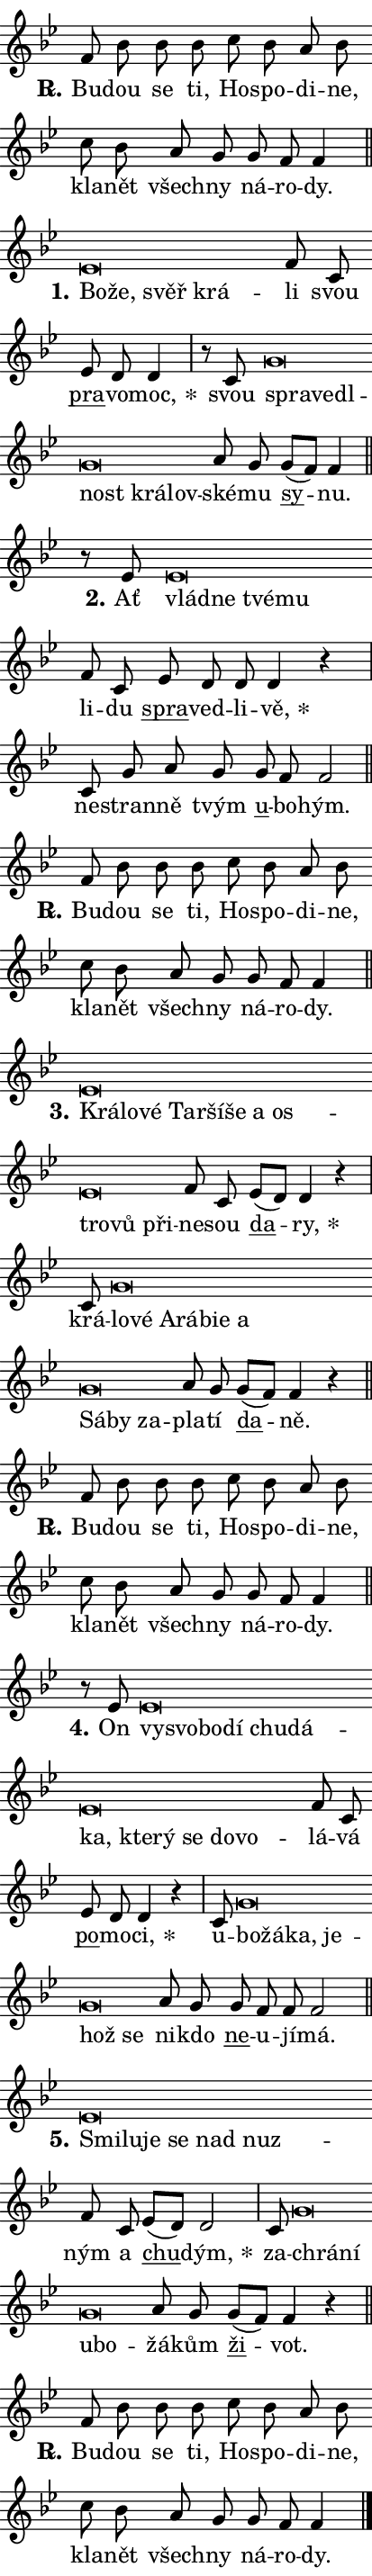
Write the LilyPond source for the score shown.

\version "2.22.1"
\header { tagline = "" }
\paper {
  indent = 0\cm
  top-margin = 0\cm
  right-margin = 0\cm
  bottom-margin = 0\cm
  left-margin = 0\cm
  paper-width = 7\cm
  page-breaking = #ly:one-page-breaking
  system-system-spacing.basic-distance = #11
  score-system-spacing.basic-distance = #11
  ragged-last = ##f
}


%% Author: Thomas Morley
%% https://lists.gnu.org/archive/html/lilypond-user/2020-05/msg00002.html
#(define (line-position grob)
"Returns position of @var[grob} in current system:
   @code{'start}, if at first time-step
   @code{'end}, if at last time-step
   @code{'middle} otherwise
"
  (let* ((col (ly:item-get-column grob))
         (ln (ly:grob-object col 'left-neighbor))
         (rn (ly:grob-object col 'right-neighbor))
         (col-to-check-left (if (ly:grob? ln) ln col))
         (col-to-check-right (if (ly:grob? rn) rn col))
         (break-dir-left
           (and
             (ly:grob-property col-to-check-left 'non-musical #f)
             (ly:item-break-dir col-to-check-left)))
         (break-dir-right
           (and
             (ly:grob-property col-to-check-right 'non-musical #f)
             (ly:item-break-dir col-to-check-right))))
        (cond ((eqv? 1 break-dir-left) 'start)
              ((eqv? -1 break-dir-right) 'end)
              (else 'middle))))

#(define (tranparent-at-line-position vctor)
  (lambda (grob)
  "Relying on @code{line-position} select the relevant enry from @var{vctor}.
Used to determine transparency,"
    (case (line-position grob)
      ((end) (not (vector-ref vctor 0)))
      ((middle) (not (vector-ref vctor 1)))
      ((start) (not (vector-ref vctor 2))))))

noteHeadBreakVisibility =
#(define-music-function (break-visibility)(vector?)
"Makes @code{NoteHead}s transparent relying on @var{break-visibility}"
#{
  \override NoteHead.transparent =
    #(tranparent-at-line-position break-visibility)
#})

#(define delete-ledgers-for-transparent-note-heads
  (lambda (grob)
    "Reads whether a @code{NoteHead} is transparent.
If so this @code{NoteHead} is removed from @code{'note-heads} from
@var{grob}, which is supposed to be @code{LedgerLineSpanner}.
As a result ledgers are not printed for this @code{NoteHead}"
    (let* ((nhds-array (ly:grob-object grob 'note-heads))
           (nhds-list
             (if (ly:grob-array? nhds-array)
                 (ly:grob-array->list nhds-array)
                 '()))
           ;; Relies on the transparent-property being done before
           ;; Staff.LedgerLineSpanner.after-line-breaking is executed.
           ;; This is fragile ...
           (to-keep
             (remove
               (lambda (nhd)
                 (ly:grob-property nhd 'transparent #f))
               nhds-list)))
      ;; TODO find a better method to iterate over grob-arrays, similiar
      ;; to filter/remove etc for lists
      ;; For now rebuilt from scratch
      (set! (ly:grob-object grob 'note-heads)  '())
      (for-each
        (lambda (nhd)
          (ly:pointer-group-interface::add-grob grob 'note-heads nhd))
        to-keep))))

hideNotes = {
  \noteHeadBreakVisibility #begin-of-line-visible
}
unHideNotes = {
  \noteHeadBreakVisibility #all-visible
}

% work-around for resetting accidentals
% https://lilypond.org/doc/v2.23/Documentation/notation/displaying-rhythms#unmetered-music
cadenzaMeasure = {
  \cadenzaOff
  \partial 1024 s1024
  \cadenzaOn
}

#(define-markup-command (accent layout props text) (markup?)
  "Underline accented syllable"
  (interpret-markup layout props
    #{\markup \override #'(offset . 4.3) \underline { #text }#}))

responsum = \markup \concat {
  "R" \hspace #-1.05 \path #0.1 #'((moveto 0 0.07) (lineto 0.9 0.8)) \hspace #0.05 "."
}

\layout {
    \context {
        \Staff
        \remove "Time_signature_engraver"
        \override LedgerLineSpanner.after-line-breaking = #delete-ledgers-for-transparent-note-heads
    }
    \context {
        \Voice {
            \override NoteHead.output-attributes = #'((class . "notehead"))
            \override Hairpin.height = #0.55
        }
    }
    \context {
        \Lyrics {
            \override StanzaNumber.output-attributes = #'((class . "stanzanumber"))
            \override LyricSpace.minimum-distance = #0.9
            \override LyricText.font-name = #"TeX Gyre Schola"
            \override LyricText.font-size = 1
            \override StanzaNumber.font-name = #"TeX Gyre Schola Bold"
            \override StanzaNumber.font-size = 1
        }
    }
}

% magnetic-lyrics.ily
%
%   written by
%     Jean Abou Samra <jean@abou-samra.fr>
%     Werner Lemberg <wl@gnu.org>
%
%   adapted by
%     Jiri Hon <jiri.hon@gmail.com>
%
% Version 2022-Apr-15

% https://www.mail-archive.com/lilypond-user@gnu.org/msg149350.html

#(define (Left_hyphen_pointer_engraver context)
   "Collect syllable-hyphen-syllable occurrences in lyrics and store
them in properties.  This engraver only looks to the left.  For
example, if the lyrics input is @code{foo -- bar}, it does the
following.

@itemize @bullet
@item
Set the @code{text} property of the @code{LyricHyphen} grob between
@q{foo} and @q{bar} to @code{foo}.

@item
Set the @code{left-hyphen} property of the @code{LyricText} grob with
text @q{foo} to the @code{LyricHyphen} grob between @q{foo} and
@q{bar}.
@end itemize

Use this auxiliary engraver in combination with the
@code{lyric-@/text::@/apply-@/magnetic-@/offset!} hook."
   (let ((hyphen #f)
         (text #f))
     (make-engraver
      (acknowledgers
       ((lyric-syllable-interface engraver grob source-engraver)
        (set! text grob)))
      (end-acknowledgers
       ((lyric-hyphen-interface engraver grob source-engraver)
        ;(when (not (grob::has-interface grob 'lyric-space-interface))
          (set! hyphen grob)));)
      ((stop-translation-timestep engraver)
       (when (and text hyphen)
         (ly:grob-set-object! text 'left-hyphen hyphen))
       (set! text #f)
       (set! hyphen #f)))))

#(define (lyric-text::apply-magnetic-offset! grob)
   "If the space between two syllables is less than the value in
property @code{LyricText@/.details@/.squash-threshold}, move the right
syllable to the left so that it gets concatenated with the left
syllable.

Use this function as a hook for
@code{LyricText@/.after-@/line-@/breaking} if the
@code{Left_@/hyphen_@/pointer_@/engraver} is active."
   (let ((hyphen (ly:grob-object grob 'left-hyphen #f)))
     (when hyphen
       (let ((left-text (ly:spanner-bound hyphen LEFT)))
         (when (grob::has-interface left-text 'lyric-syllable-interface)
           (let* ((common (ly:grob-common-refpoint grob left-text X))
                  (this-x-ext (ly:grob-extent grob common X))
                  (left-x-ext
                   (begin
                     ;; Trigger magnetism for left-text.
                     (ly:grob-property left-text 'after-line-breaking)
                     (ly:grob-extent left-text common X)))
                  ;; `delta` is the gap width between two syllables.
                  (delta (- (interval-start this-x-ext)
                            (interval-end left-x-ext)))
                  (details (ly:grob-property grob 'details))
                  (threshold (assoc-get 'squash-threshold details 0.2)))
             (when (< delta threshold)
               (let* (;; We have to manipulate the input text so that
                      ;; ligatures crossing syllable boundaries are not
                      ;; disabled.  For languages based on the Latin
                      ;; script this is essentially a beautification.
                      ;; However, for non-Western scripts it can be a
                      ;; necessity.
                      (lt (ly:grob-property left-text 'text))
                      (rt (ly:grob-property grob 'text))
                      (is-space (grob::has-interface hyphen 'lyric-space-interface))
                      (space (if is-space " " ""))
                      (space-markup (grob-interpret-markup grob " "))
                      (space-size (interval-length (ly:stencil-extent space-markup X)))
                      (extra-delta (if is-space space-size 0))
                      ;; Append new syllable.
                      (ltrt-space (if (and (string? lt) (string? rt))
                                (string-append lt space rt)
                                (make-concat-markup (list lt space rt))))
                      ;; Right-align `ltrt` to the right side.
                      (ltrt-space-markup (grob-interpret-markup
                               grob
                               (make-translate-markup
                                (cons (interval-length this-x-ext) 0)
                                (make-right-align-markup ltrt-space)))))
                 (begin
                   ;; Don't print `left-text`.
                   (ly:grob-set-property! left-text 'stencil #f)
                   ;; Set text and stencil (which holds all collected
                   ;; syllables so far) and shift it to the left.
                   (ly:grob-set-property! grob 'text ltrt-space)
                   (ly:grob-set-property! grob 'stencil ltrt-space-markup)
                   (ly:grob-translate-axis! grob (- (- delta extra-delta)) X))))))))))


#(define (lyric-hyphen::displace-bounds-first grob)
   ;; Make very sure this callback isn't triggered too early.
   (let ((left (ly:spanner-bound grob LEFT))
         (right (ly:spanner-bound grob RIGHT)))
     (ly:grob-property left 'after-line-breaking)
     (ly:grob-property right 'after-line-breaking)
     (ly:lyric-hyphen::print grob)))

squashThreshold = #0.4

\layout {
  \context {
    \Lyrics
    \consists #Left_hyphen_pointer_engraver
    \override LyricText.after-line-breaking =
      #lyric-text::apply-magnetic-offset!
    \override LyricHyphen.stencil = #lyric-hyphen::displace-bounds-first
    \override LyricText.details.squash-threshold = \squashThreshold
    \override LyricHyphen.minimum-distance = 0
    \override LyricHyphen.minimum-length = \squashThreshold
  }
}

squash = \override LyricText.details.squash-threshold = 9999
unSquash = \override LyricText.details.squash-threshold = \squashThreshold

left = \override LyricText.self-alignment-X = #LEFT
unLeft = \revert LyricText.self-alignment-X

starOffset = #(lambda (grob) 
                (let ((x_offset (ly:self-alignment-interface::aligned-on-x-parent grob)))
                  (if (= x_offset 0) 0 (+ x_offset 1.2))))

star = #(define-music-function (syllable)(string?)
"Append star separator at the end of a syllable"
#{
  \once \override LyricText.X-offset = #starOffset
  \lyricmode { \markup {
    #syllable
    \override #'((font-name . "TeX Gyre Schola Bold")) \hspace #0.2 \lower #0.65 \larger "*"
  } }
#})

starAccent = #(define-music-function (syllable)(string?)
"Append star separator at the end of a syllable and make accent"
#{
  \once \override LyricText.X-offset = #starOffset
  \lyricmode { \markup {
    \accent #syllable
    \override #'((font-name . "TeX Gyre Schola Bold")) \hspace #0.2 \lower #0.65 \larger "*"
  } }
#})

breath = #(define-music-function (syllable)(string?)
"Append breathing indicator at the end of a syllable"
#{
  \lyricmode { \markup { #syllable "+" } }
#})

optionalBreath = #(define-music-function (syllable)(string?)
"Append optional breathing indicator at the end of a syllable"
#{
  \lyricmode { \markup { #syllable "(+)" } }
#})


\score {
    <<
        \new Voice = "melody" { \cadenzaOn \key bes \major \relative { f'8 bes bes bes \bar "" c bes a bes \bar "" c bes a g \bar "" g f f4 \cadenzaMeasure \bar "||" \break }
\relative { es'\breve*1/16 \hideNotes \breve*1/16 \bar "" \breve*1/16 \breve*1/16 \bar "" \unHideNotes f8 c \bar "" es d d4 \cadenzaMeasure \bar "|" r8 c g'\breve*1/16 \hideNotes \breve*1/16 \bar "" \breve*1/16 \bar "" \breve*1/16 \bar "" \breve*1/16 \breve*1/16 \bar "" \unHideNotes a8 g \bar "" g[( f)] f4 \cadenzaMeasure \bar "||" \break }
\relative { r8 es' es\breve*1/16 \hideNotes \breve*1/16 \bar "" \breve*1/16 \breve*1/16 \bar "" \unHideNotes f8 c \bar "" es d d d4 r \cadenzaMeasure \bar "|" c8 g' a g \bar "" g f f2 \cadenzaMeasure \bar "||" \break }
\relative { f'8 bes bes bes \bar "" c bes a bes \bar "" c bes a g \bar "" g f f4 \cadenzaMeasure \bar "||" \break }
\relative { es'\breve*1/16 \hideNotes \breve*1/16 \bar "" \breve*1/16 \bar "" \breve*1/16 \bar "" \breve*1/16 \bar "" \breve*1/16 \bar "" \breve*1/16 \bar "" \breve*1/16 \bar "" \breve*1/16 \bar "" \breve*1/16 \breve*1/16 \bar "" \unHideNotes f8 c \bar "" es[( d)] d4 r \cadenzaMeasure \bar "|" c8 g'\breve*1/16 \hideNotes \breve*1/16 \bar "" \breve*1/16 \bar "" \breve*1/16 \bar "" \breve*1/16 \bar "" \breve*1/16 \bar "" \breve*1/16 \bar "" \breve*1/16 \bar "" \breve*1/16 \breve*1/16 \bar "" \unHideNotes a8 g \bar "" g[( f)] f4 r \cadenzaMeasure \bar "||" \break }
\relative { f'8 bes bes bes \bar "" c bes a bes \bar "" c bes a g \bar "" g f f4 \cadenzaMeasure \bar "||" \break }
\relative { r8 es' es\breve*1/16 \hideNotes \breve*1/16 \bar "" \breve*1/16 \bar "" \breve*1/16 \bar "" \breve*1/16 \bar "" \breve*1/16 \bar "" \breve*1/16 \bar "" \breve*1/16 \bar "" \breve*1/16 \bar "" \breve*1/16 \bar "" \breve*1/16 \breve*1/16 \bar "" \unHideNotes f8 c \bar "" es d d4 r \cadenzaMeasure \bar "|" c8 g'\breve*1/16 \hideNotes \breve*1/16 \bar "" \breve*1/16 \bar "" \breve*1/16 \bar "" \breve*1/16 \breve*1/16 \bar "" \unHideNotes a8 g \bar "" g f f f2 \cadenzaMeasure \bar "||" \break }
\relative { es'\breve*1/16 \hideNotes \breve*1/16 \bar "" \breve*1/16 \bar "" \breve*1/16 \bar "" \breve*1/16 \breve*1/16 \bar "" \unHideNotes f8 c \bar "" es[( d)] d2 \cadenzaMeasure \bar "|" c8 g'\breve*1/16 \hideNotes \breve*1/16 \bar "" \breve*1/16 \breve*1/16 \bar "" \unHideNotes a8 g \bar "" g[( f)] f4 r \cadenzaMeasure \bar "||" \break }
\relative { f'8 bes bes bes \bar "" c bes a bes \bar "" c bes a g \bar "" g f f4 \cadenzaMeasure \bar "||" \break } \bar "|." }
        \new Lyrics \lyricsto "melody" { \lyricmode { \set stanza = \responsum
Bu -- dou se ti, Ho -- spo -- di -- ne, kla -- nět všech -- ny ná -- ro -- dy.
\set stanza = "1."
\left Bo -- \squash že, svěř krá -- \unLeft \unSquash li svou \markup \accent pra -- vo -- \star moc, svou \left spra -- \squash ve -- dl -- nost krá -- lov -- \unLeft \unSquash ské -- mu \markup \accent sy -- nu.
\set stanza = "2."
Ať \left vlád -- \squash ne tvé -- mu \unLeft \unSquash li -- du \markup \accent spra -- ved -- li -- \star vě, ne -- stran -- ně tvým \markup \accent u -- bo -- hým.
\set stanza = \responsum
Bu -- dou se ti, Ho -- spo -- di -- ne, kla -- nět všech -- ny ná -- ro -- dy.
\set stanza = "3."
\left Krá -- \squash lo -- vé Tar -- ší -- še a os -- tro -- vů při -- \unLeft \unSquash ne -- sou \markup \accent da -- \star ry, krá -- \left lo -- \squash vé A -- rá -- bi -- e a Sá -- by za -- \unLeft \unSquash pla -- tí \markup \accent da -- ně.
\set stanza = \responsum
Bu -- dou se ti, Ho -- spo -- di -- ne, kla -- nět všech -- ny ná -- ro -- dy.
\set stanza = "4."
On \left vy -- \squash svo -- bo -- dí chu -- dá -- ka, kte -- rý se do -- vo -- \unLeft \unSquash lá -- vá \markup \accent po -- mo -- \star ci, u -- \left bo -- \squash žá -- ka, je -- hož se \unLeft \unSquash ni -- kdo \markup \accent ne -- u -- jí -- má.
\set stanza = "5."
\left Smi -- \squash lu -- je se nad nuz -- \unLeft \unSquash ným a \markup \accent chu -- \star dým, za -- \left chrá -- \squash ní u -- bo -- \unLeft \unSquash žá -- kům \markup \accent ži -- vot.
\set stanza = \responsum
Bu -- dou se ti, Ho -- spo -- di -- ne, kla -- nět všech -- ny ná -- ro -- dy. } }
    >>
    \layout {}
}
